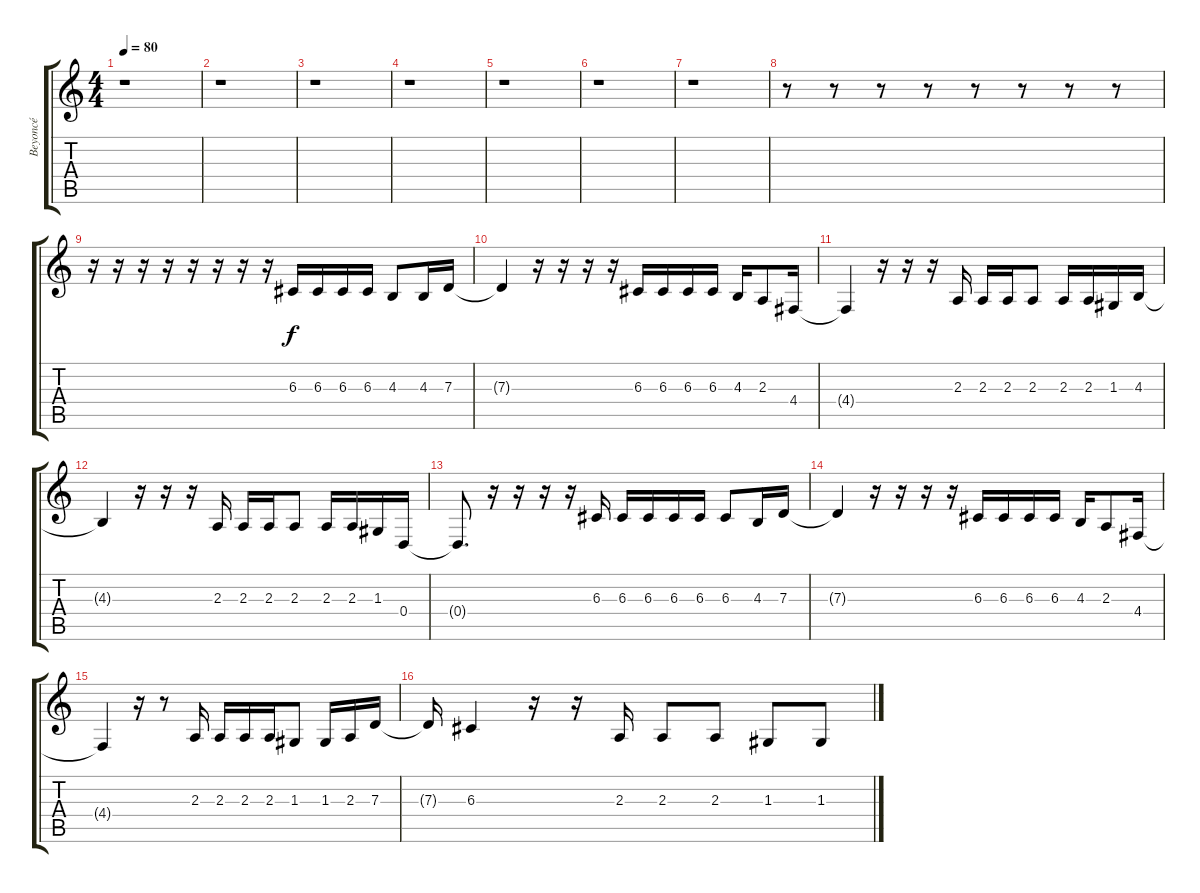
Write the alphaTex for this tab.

\track ("Beyoncé" "Beyoncé") {instrument clarinet}
\staff {score tabs}
\tuning (E4 B3 G3 D3 A2 E2) {hide}
\ts (4 4)
\tempo 80
\clef g2
\ks c
r.1{dy f instrument clarinet} |
r.1 |
r.1 |
r.1 |
r.1 |
r.1 |
r.1 |
r.8 r.8 r.8 r.8 r.8 r.8 r.8 r.8 |
r.16 r.16 r.16 r.16 r.16 r.16 r.16 r.16 6.3.16 6.3.16 6.3.16 6.3.16 4.3.8 4.3.16 7.3.16 |
7.3{t}.4 r.16 r.16 r.16 r.16 6.3.16 6.3.16 6.3.16 6.3.16 4.3.16 2.3.8 4.4.16 |
4.4{t}.4 r.16 r.16 r.16 2.3.16 2.3.16 2.3.16 2.3.8 2.3.16 2.3.16 1.3.16 4.3.16 |
4.3{t}.4 r.16 r.16 r.16 2.3.16 2.3.16 2.3.16 2.3.8 2.3.16 2.3.16 1.3.16 0.4.16 |
0.4{t}.8{d} r.16 r.16 r.16 r.16 6.3.16 6.3.16 6.3.16 6.3.16 6.3.16 6.3.8 4.3.16 7.3.16 |
7.3{t}.4 r.16 r.16 r.16 r.16 6.3.16 6.3.16 6.3.16 6.3.16 4.3.16 2.3.8 4.4.16 |
4.4{t}.4 r.16 r.8 2.3.16 2.3.16 2.3.16 2.3.16 1.3.8 1.3.16 2.3.16 7.3.16 |
7.3{t}.16 6.3.4 r.16 r.16 2.3.16 2.3.8 2.3.8 1.3.8 1.3.8
